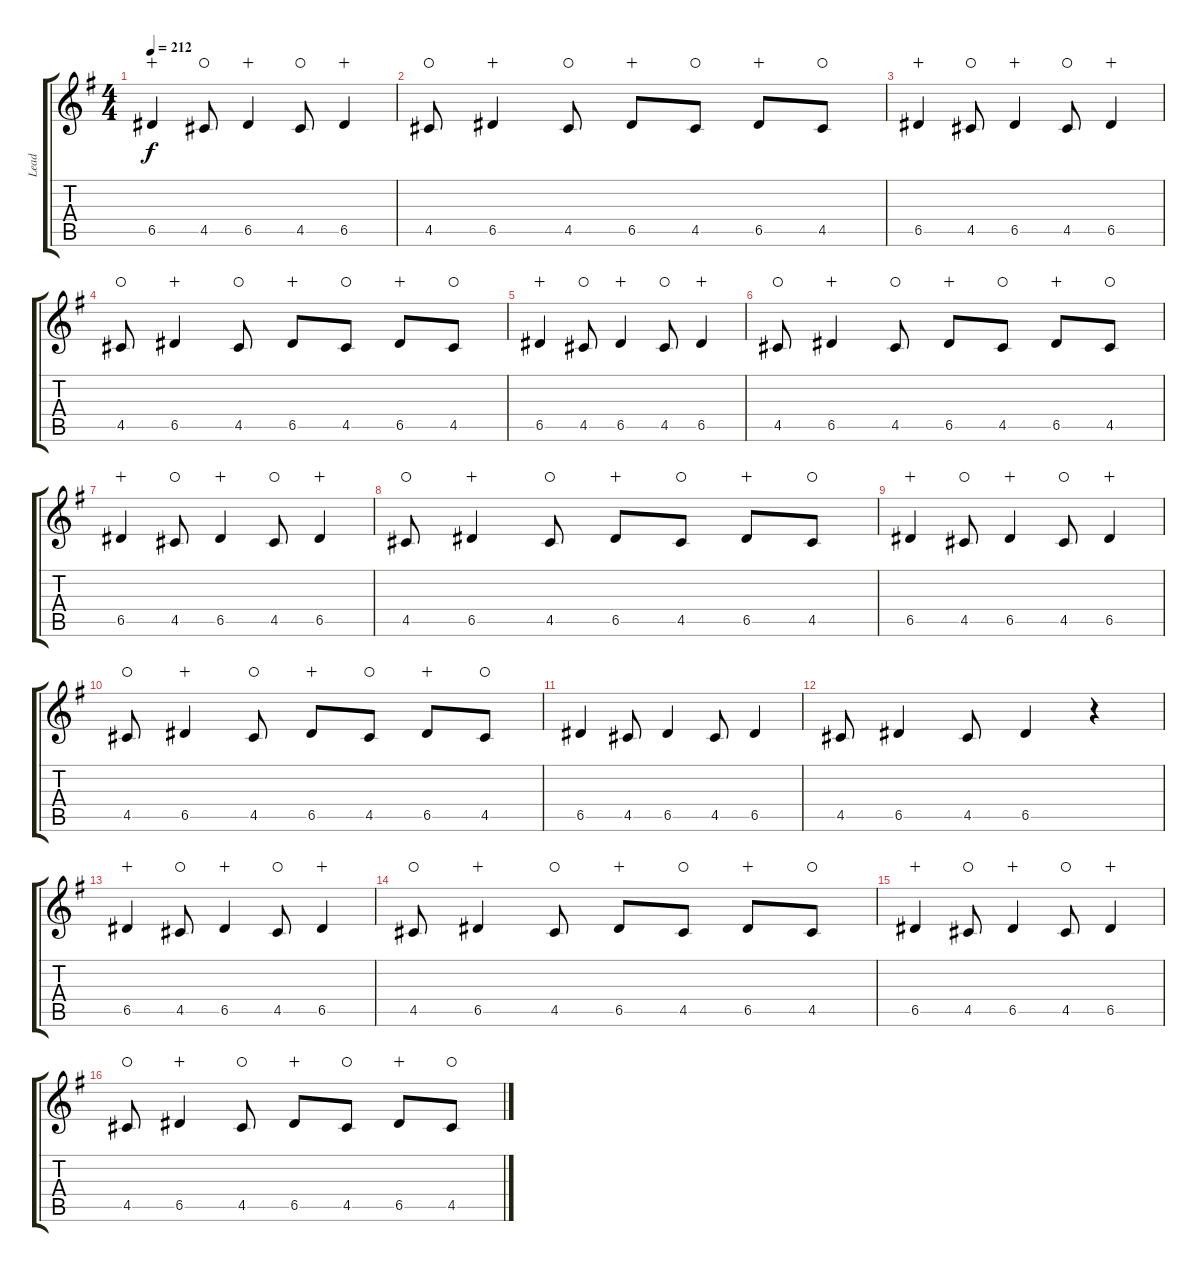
\track ("Lead" "Lead") {instrument distortionguitar}
\staff {score tabs}
\tuning (E4 B3 G3 D3 A2 D2) {hide}
\ts (4 4)
\tempo 212
\clef g2
\ks eminor
6.5.4{dy f wahc} 4.5.8{waho} 6.5.4{wahc} 4.5.8{waho} 6.5.4{wahc} |
4.5.8{waho} 6.5.4{wahc} 4.5.8{waho} 6.5.8{wahc} 4.5.8{waho} 6.5.8{wahc} 4.5.8{waho} |
6.5.4{wahc} 4.5.8{waho} 6.5.4{wahc} 4.5.8{waho} 6.5.4{wahc} |
4.5.8{waho} 6.5.4{wahc} 4.5.8{waho} 6.5.8{wahc} 4.5.8{waho} 6.5.8{wahc} 4.5.8{waho} |
6.5.4{wahc} 4.5.8{waho} 6.5.4{wahc} 4.5.8{waho} 6.5.4{wahc} |
4.5.8{waho} 6.5.4{wahc} 4.5.8{waho} 6.5.8{wahc} 4.5.8{waho} 6.5.8{wahc} 4.5.8{waho} |
6.5.4{wahc} 4.5.8{waho} 6.5.4{wahc} 4.5.8{waho} 6.5.4{wahc} |
4.5.8{waho} 6.5.4{wahc} 4.5.8{waho} 6.5.8{wahc} 4.5.8{waho} 6.5.8{wahc} 4.5.8{waho} |
6.5.4{wahc} 4.5.8{waho} 6.5.4{wahc} 4.5.8{waho} 6.5.4{wahc} |
4.5.8{waho} 6.5.4{wahc} 4.5.8{waho} 6.5.8{wahc} 4.5.8{waho} 6.5.8{wahc} 4.5.8{waho} |
6.5.4 4.5.8 6.5.4 4.5.8 6.5.4 |
4.5.8 6.5.4 4.5.8 6.5.4 r.4 |
6.5.4{wahc} 4.5.8{waho} 6.5.4{wahc} 4.5.8{waho} 6.5.4{wahc} |
4.5.8{waho} 6.5.4{wahc} 4.5.8{waho} 6.5.8{wahc} 4.5.8{waho} 6.5.8{wahc} 4.5.8{waho} |
6.5.4{wahc} 4.5.8{waho} 6.5.4{wahc} 4.5.8{waho} 6.5.4{wahc} |
4.5.8{waho} 6.5.4{wahc} 4.5.8{waho} 6.5.8{wahc} 4.5.8{waho} 6.5.8{wahc} 4.5.8{waho}
